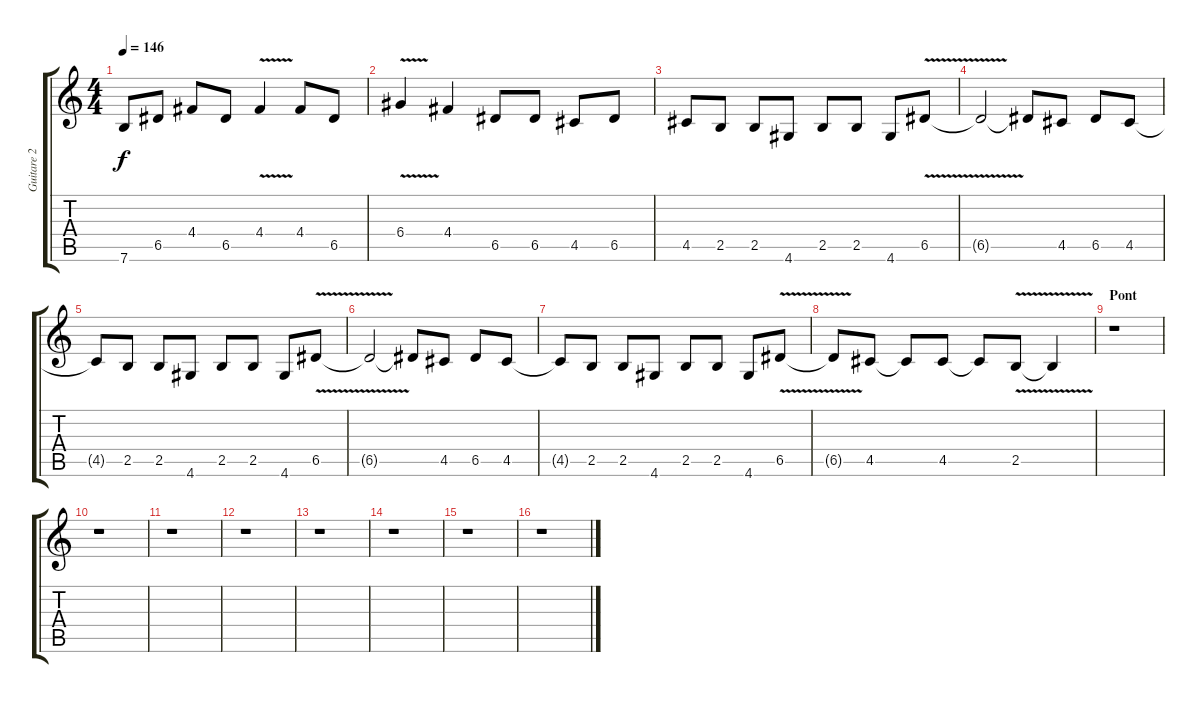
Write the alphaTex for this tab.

\track ("Guitare 2" "Guitare 2") {instrument overdrivenguitar}
\staff {score tabs}
\tuning (E4 B3 G3 D3 A2 E2) {hide}
\ts (4 4)
\tempo 146
\clef g2
\ks c
7.6.8{dy f} 6.5.8 4.4.8 6.5.8 4.4{v}.4 4.4.8 6.5.8 |
6.4{v}.4 4.4.4 6.5.8 6.5.8 4.5.8 6.5.8 |
4.5.8 2.5.8 2.5.8 4.6.8 2.5.8 2.5.8 4.6.8 6.5{v}.8 |
6.5{t}.2 6.5{t}.8 4.5.8 6.5.8 4.5.8 |
4.5{t}.8 2.5.8 2.5.8 4.6.8 2.5.8 2.5.8 4.6.8 6.5{v}.8 |
6.5{t}.2 6.5{t}.8 4.5.8 6.5.8 4.5.8 |
4.5{t}.8 2.5.8 2.5.8 4.6.8 2.5.8 2.5.8 4.6.8 6.5{v}.8 |
6.5{t}.8 4.5.8 4.5{t}.8 4.5.8 4.5{t}.8 2.5{v}.8 2.5{t}.4 |
\section ("" "Pont")
r.1 |
r.1 |
r.1 |
r.1 |
r.1 |
r.1 |
r.1 |
r.1
